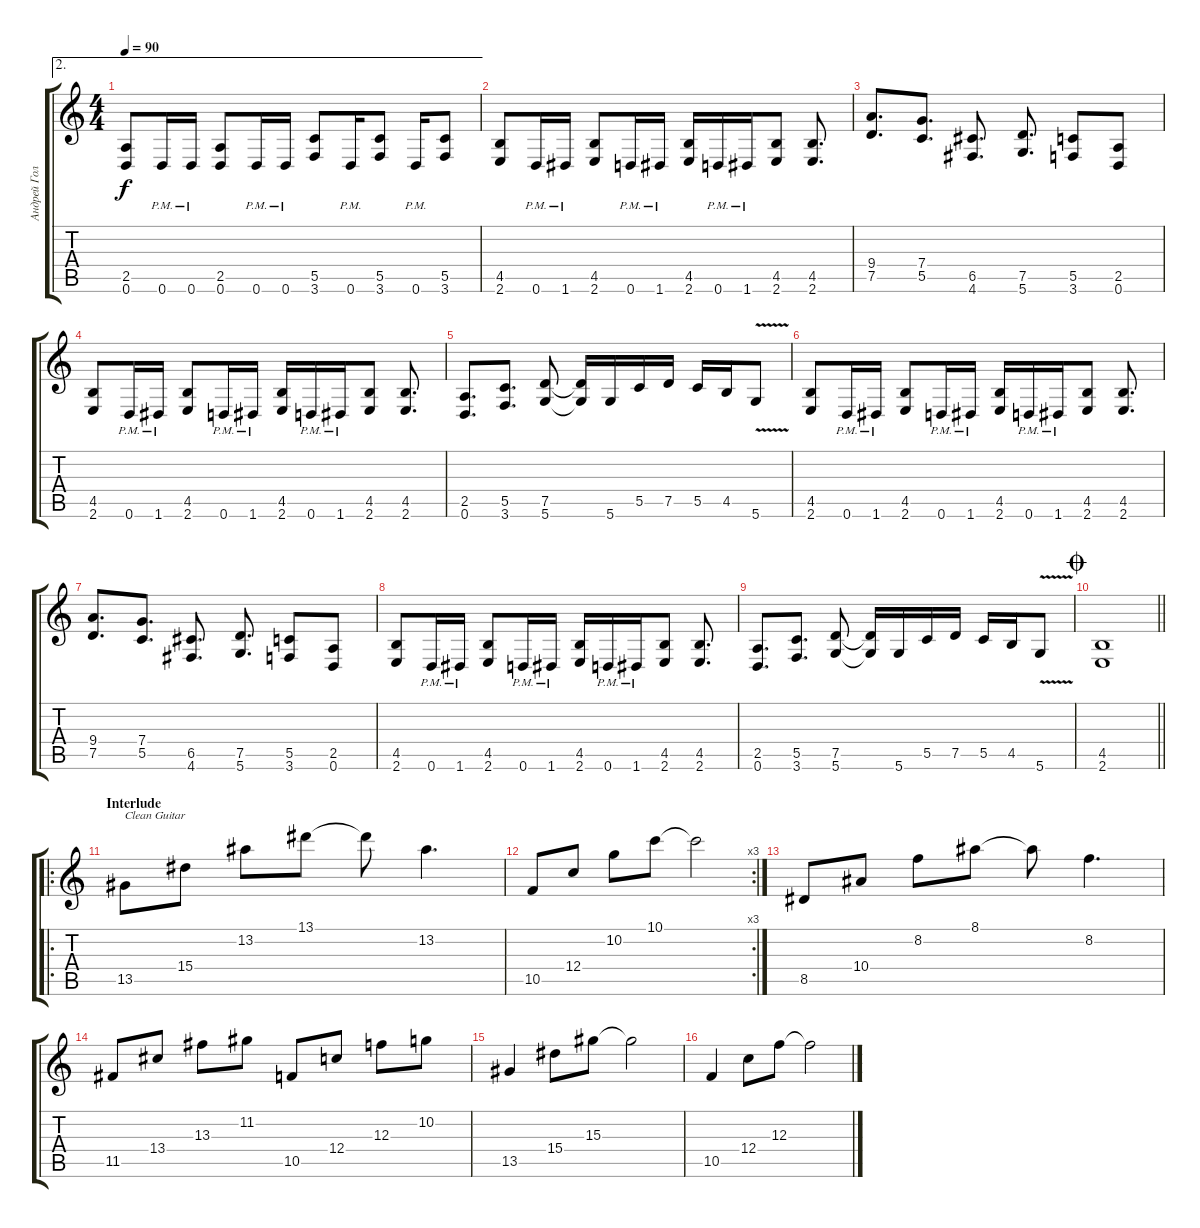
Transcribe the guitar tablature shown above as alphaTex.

\track ("Андрей Голованов" "Андрей Гол") {instrument distortionguitar}
\staff {score tabs}
\tuning (D4 A3 F3 C3 G2 D2) {hide}
\ae 2
\ts (4 4)
\tempo 90
\clef g2
\ks c
(2.5 0.6).8{dy f} 0.6{pm}.16 0.6{pm}.16 (2.5 0.6).8 0.6{pm}.16 0.6{pm}.16 (5.5 3.6).8 0.6{pm}.16 (5.5 3.6).8 0.6{pm}.16 (5.5 3.6).8 |
(4.5 2.6).8 0.6{pm}.16 1.6{pm}.16 (4.5 2.6).8 0.6{pm}.16 1.6{pm}.16 (4.5 2.6).16 0.6{pm}.16 1.6{pm}.16 (4.5 2.6).8 (4.5 2.6).8{d} |
(9.4 7.5).8{d} (7.4 5.5).8{d} (6.5 4.6).8{d} (7.5 5.6).8{d} (5.5 3.6).8 (2.5 0.6).8 |
(4.5 2.6).8 0.6{pm}.16 1.6{pm}.16 (4.5 2.6).8 0.6{pm}.16 1.6{pm}.16 (4.5 2.6).16 0.6{pm}.16 1.6{pm}.16 (4.5 2.6).8 (4.5 2.6).8{d} |
(2.5 0.6).8{d} (5.5 3.6).8{d} (7.5 5.6).8 (7.5{t} 5.6{t}).16 5.6.16 5.5.16 7.5.16 5.5.16 4.5.16 5.6{v}.8 |
(4.5 2.6).8 0.6{pm}.16 1.6{pm}.16 (4.5 2.6).8 0.6{pm}.16 1.6{pm}.16 (4.5 2.6).16 0.6{pm}.16 1.6{pm}.16 (4.5 2.6).8 (4.5 2.6).8{d} |
(9.4 7.5).8{d} (7.4 5.5).8{d} (6.5 4.6).8{d} (7.5 5.6).8{d} (5.5 3.6).8 (2.5 0.6).8 |
(4.5 2.6).8 0.6{pm}.16 1.6{pm}.16 (4.5 2.6).8 0.6{pm}.16 1.6{pm}.16 (4.5 2.6).16 0.6{pm}.16 1.6{pm}.16 (4.5 2.6).8 (4.5 2.6).8{d} |
(2.5 0.6).8{d} (5.5 3.6).8{d} (7.5 5.6).8 (7.5{t} 5.6{t}).16 5.6.16 5.5.16 7.5.16 5.5.16 4.5.16 5.6{v}.8 |
\jump coda
\barLineRight lightlight
(4.5 2.6).1 |
\ro
\section ("" "Interlude")
13.5.8{txt "Clean Guitar" instrument electricguitarclean} 15.4.8 13.2.8 13.1.8 13.1{t}.8 13.2.4{d} |
\rc 3
10.5.8 12.4.8 10.2.8 10.1.8 10.1{t}.2 |
8.5.8 10.4.8 8.2.8 8.1.8 8.1{t}.8 8.2.4{d} |
11.5.8 13.4.8 13.3.8 11.2.8 10.5.8 12.4.8 12.3.8 10.2.8 |
13.5.4 15.4.8 15.3.8 15.3{t}.2 |
10.5.4 12.4.8 12.3.8 12.3{t}.2
